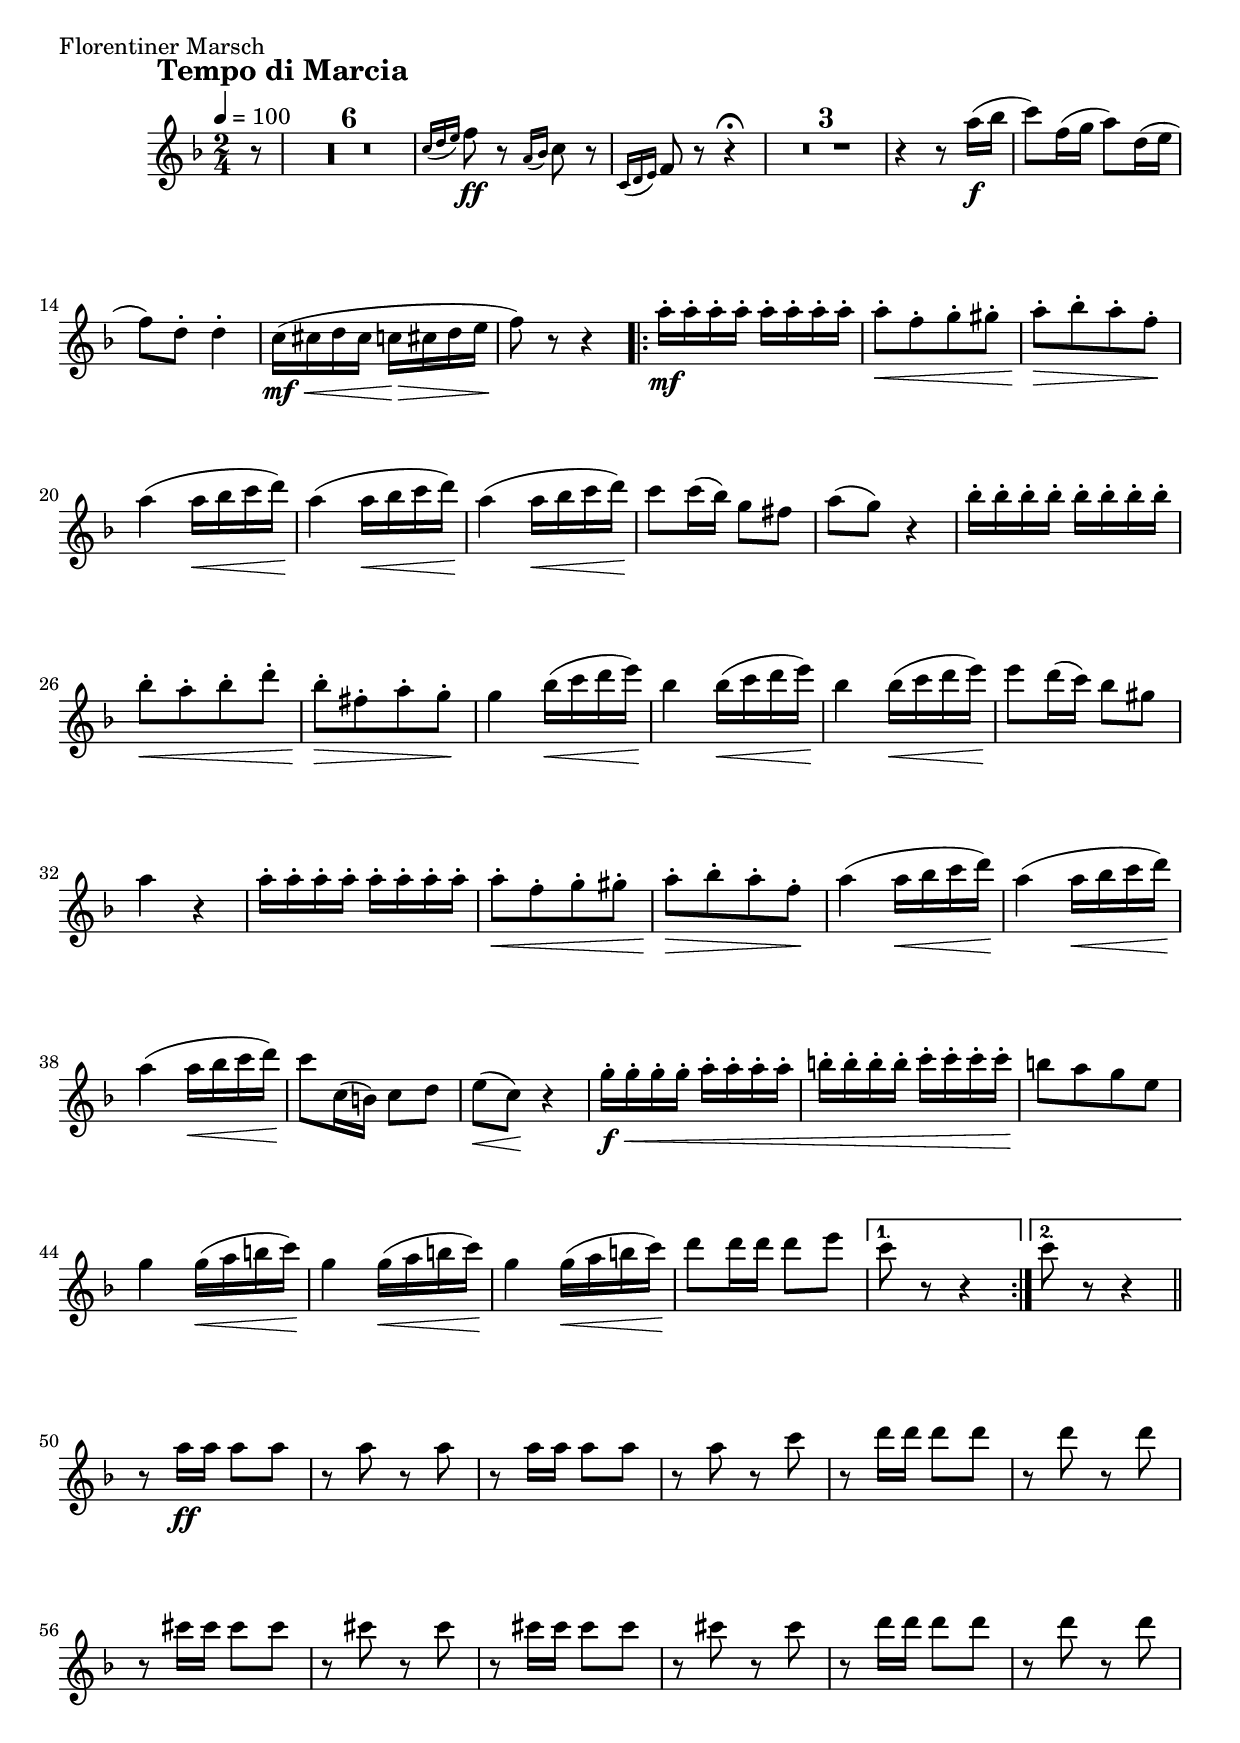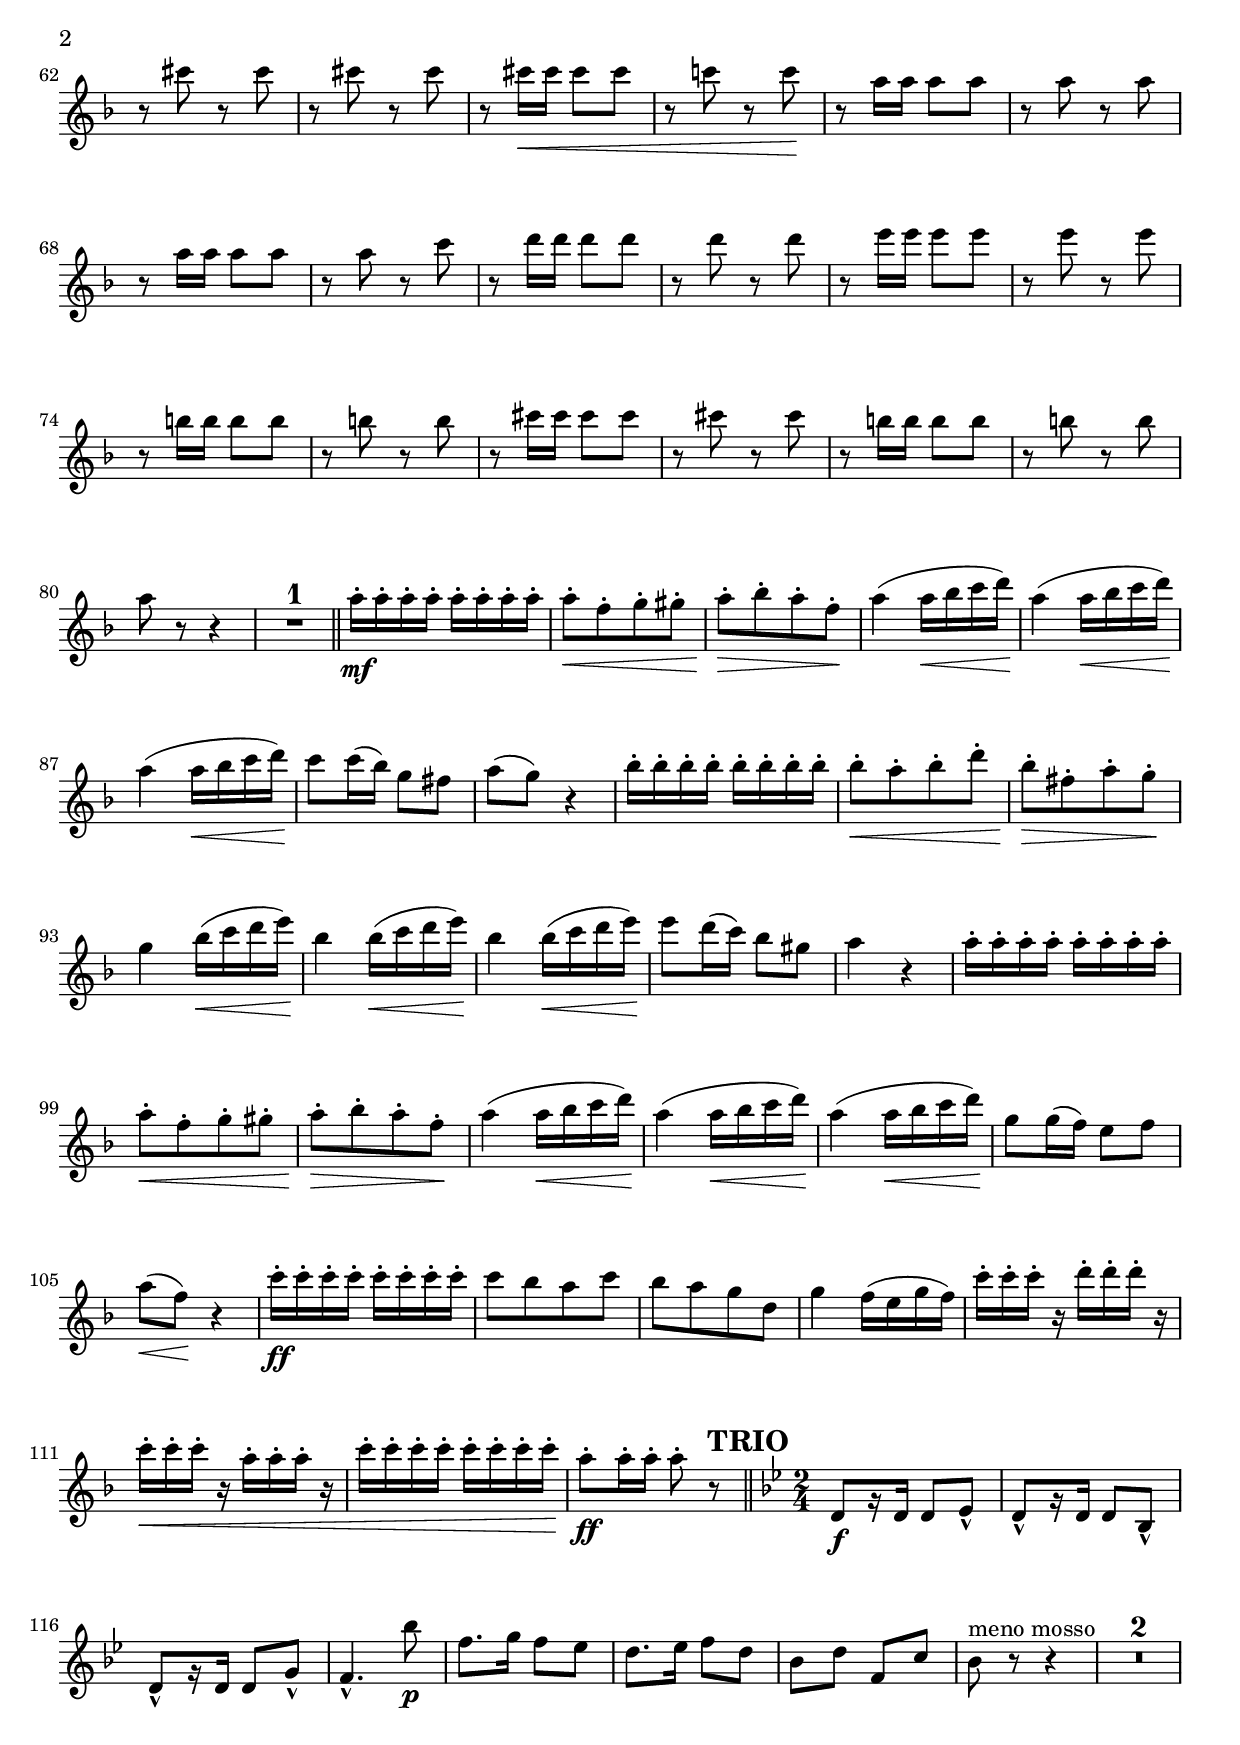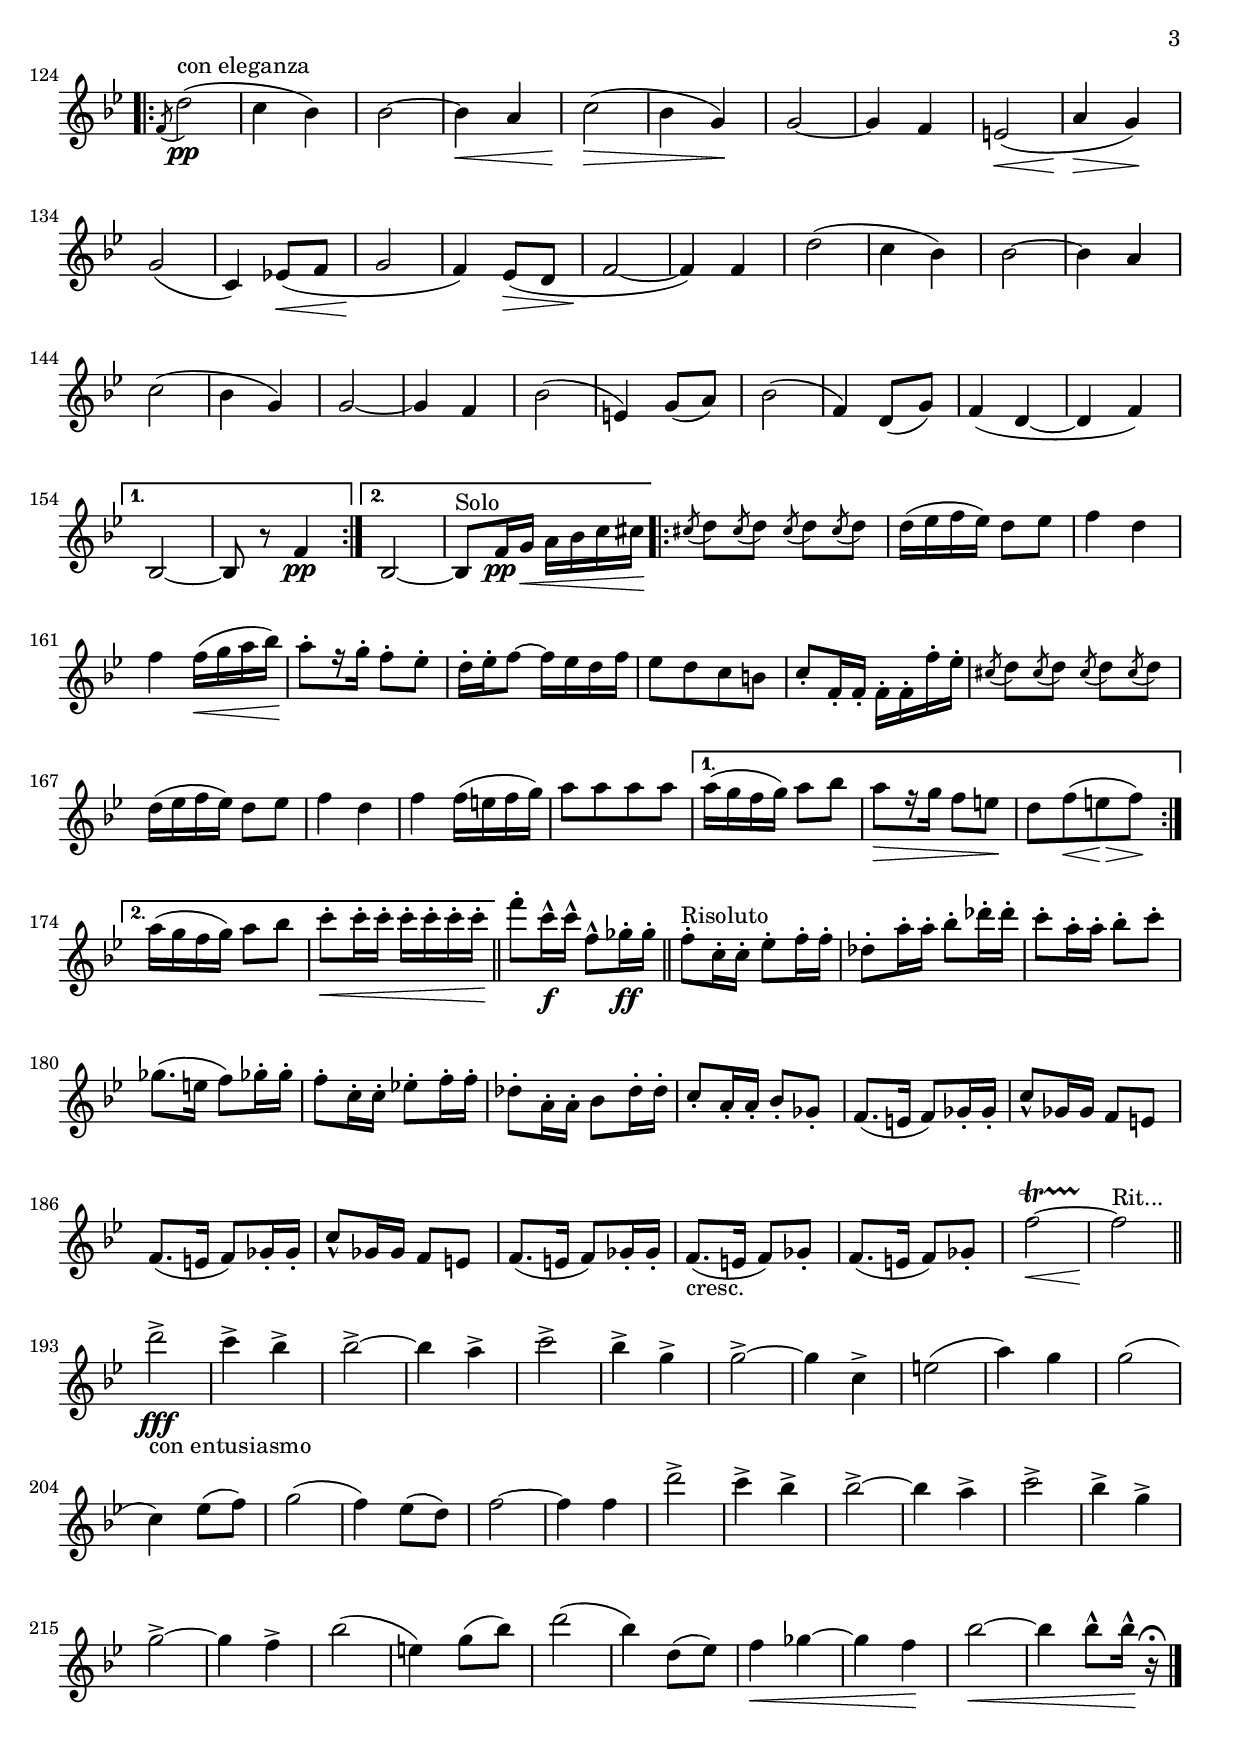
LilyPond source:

\version "2.18.0"
% When ready to include in collection: 1. Comment out top section with \Include file(s)
%                                      2. \midi section if present
%Comment out from here
%{
\include "../../../Includes/Polis_format.ily"

%...to here
%}
  \score {

    % Svenska Polisens Marscher: 1. Florentiner Marsch (Grands marcia italiano)    
    \relative c'' { 
    	    \key f \major \time 2/4 
    	    \tempo 4 = 100
    	    \compressFullBarRests
    	    \set Score.markFormatter = #format-mark-box-letters
    \partial 8 r8
    \mark \markup {\bold  "Tempo di Marcia"}
    R2*6  | 
    \grace{\stemUp c16 [( d e ) ]  } \stemNeutral f8\ff r 
    \grace{\stemUp a,16 [( bes ) ]  } \stemNeutral c8 r |
    \grace{\stemUp c,16 [( d e ) ]  } \stemNeutral f8 r r4\fermata |
    R2*3 |
    r4 r8 a'16\f (bes | c8) f,16 (g a8) d,16 (e | f8) d-. d4-. |
    c16\mf\< (cis d cis c\> cis d e | f8\!) r r4 |
    
    \repeat volta 2 {
    	a16-.\mf a-. a-. a-.
    	\repeat unfold 4 {a16-.} | a8-.\< [f-. g-. gis-.] | 
    	a-.\> [bes-. a-. f-.\!] | 
    	\repeat unfold 3 {a4 (a16\< bes c d\!)} | c8 c16 (bes) g8 fis |
    	a (g) r4 |
    	\repeat unfold 8 {bes16-.} | bes8-.\< [a-. bes-. d-.] |
    	bes-.\> [fis-. a-. g-.\!] | g4 bes16\< (c d e\!) |
    	\repeat unfold 2 {bes4 bes16\< (c d e\!)} | e8 d16 (c) bes8 gis | a4 r |
    	
    	\repeat unfold 8 {a16-.} | a8-.\< [f-. g-. gis-.] | 
    	a-.\> [bes-. a-. f-.\!] | 
    	\repeat unfold 3 {a4 (a16\< bes c d\!)} | c8 c,16 (b) c8 d | 
    	e\< (c\!) r4 |
    	
    	g'16-.\<\f g-. g-. g-. \repeat unfold 4 {a16-.} |
    	\repeat unfold 4 {b16-.} \repeat unfold 4 {c16-.} | b8\! [a g e] |
    	\repeat unfold 3 {g4 g16\< (a b c\!)} | d8 d16 d d8 e  |
    	
    	 
    } %end repeat
    
    \alternative {
    	{c8 r r4}
    	{c8 r r4\bar "||"}
    } %end alternatives
    
 	r8 a16\ff a a8 a | r a r a | r8 a16 a a8 a | r a r c | r d16 d d8 d |
 	r d r d | r cis16 cis cis8 cis | r cis r cis | r cis16 cis cis8 cis | 
 	r cis r cis |r d16 d d8 d | r d r d | r cis r cis | r cis r cis |
 	r cis16\< cis cis8 cis | r c! r c\! | r8 a16 a a8 a | r a r a | 
 	r8 a16 a a8 a | r a r c | r d16 d d8 d | r d r d | r e16 e e8 e | r e r e |
 	r b!16 b b8 b | r b! r b | r cis16 cis cis8 cis | r cis r cis | 
 	r b16 b b8 b | r b r b | a r r4 | R2^\markup{\normalsize\number 1} \bar "||"

 	a16-.\mf a-. a-. a-.
    \repeat unfold 4 {a16-.} | a8-.\< [f-. g-. gis-.] | 
    a-.\> [bes-. a-. f-.\!] | 
    \repeat unfold 3 {a4 (a16\< bes c d\!)} | c8 c16 (bes) g8 fis |
    a (g) r4 |
    \repeat unfold 8 {bes16-.} | bes8-.\< [a-. bes-. d-.] |
    bes-.\> [fis-. a-. g-.\!] | g4 bes16\< (c d e\!) |
    \repeat unfold 2 {bes4 bes16\< (c d e\!)} | e8 d16 (c) bes8 gis | a4 r |
    
    \repeat unfold 8 {a16-.} | a8-.\< [f-. g-. gis-.] | 
    a-.\> [bes-. a-. f-.\!] | 
    \repeat unfold 3 {a4 (a16\< bes c d\!)} | g,8 g16 (f) e8 f | a\< (f\!) r4 |
    c'16-.\ff c-. c-. c-. \repeat unfold 4 {c-.} | c8 [bes a c] | bes [a g d] |
    g4 f16 (e g f) | \repeat unfold 3 {c'16-.} r \repeat unfold 3 {d16-.} r |
    c16-.\< \repeat unfold 2 {c-.} r \repeat unfold 3 {a-.} r |
    \repeat unfold 7 {c-.} c-.\! | a8-.\ff a16-. a16-. a8-. r \bar "||" 
    
    \time 2/4 \key bes \major 
    \mark \markup {\bold  "TRIO"}
    d,,8\f [r16 d] d8 ees-^ | d-^ [r16 d] d8 bes-^ | d8-^ [r16 d] d8 g-^ |
    f4.-^ bes'8\p | f8. g16 f8 ees | d8. ees16 f8 d | bes d f, c' | 
    bes^\markup {meno mosso} r r4 | R2*2 \pageBreak
    
    \repeat volta 2 {
    \bar ".|:"
    \acciaccatura f8 d'2\pp^\markup {con eleganza} ( | c4 bes) | bes2~ | 
    	bes4\< a | c2\> ( | bes4 g\!) | g2~ | g4 f | e2\< ( | a4\> g\!) | g2 ( | 
    	c,4) ees!8\< (f | g2\! | f4) ees8\> (d | f2~\! | f4) f | d'2 ( | 
    	c4 bes) | bes2~ | bes4 a | c2 ( | bes4 g) | g2~ | g4 f | bes2 ( | 
    	e,4) g8 (a) | bes2 ( | f4) d8 (g) | f4 (d~ | d f)   	
    } %end repeat
    
    \alternative {
    	{bes,2~ | bes8 r f'4\pp}
    	{bes,2~ | bes8^\markup {Solo} f'16\pp g\< a bes c cis\!  }
    } %end alternatives

	\repeat volta 2 {
		\repeat unfold 4 {\acciaccatura cis8 d} | d16 (ees f ees) d8 ees | f4 d |
		f f16\<(g a bes\!) | a8-. [r16 g-.] f8-. ees-. | 
		d16-. ees-. f8~ f16 ees d f | ees8 [d c b] | 
		c-. f,16-.f-. f-. f-. f'-. ees-. |
		\repeat unfold 4 {\acciaccatura cis8 d} | d16 (ees f ees) d8 ees | f4 d |
		f f16 (e f g) | a8 [a a a] |
		
	} %end repeat
	
	\alternative {
		{a16 (g f g) a8 bes | a\> [r16 g] f8 e\! | d [f\< (e\> f\!)]}
		{a16 (g f g) a8 bes | c8-.\< c16-. c-. c-. c-. c-. c-.\! \bar "||" }
	} %end alternative

		f8-. c16-^\f c-^ f,8-^ ges16-.\ff ges-. \bar "||" | 	
		f8-.^\markup {Risoluto} c16-. c-. ees8-. f16-. f-. | 
		des8-. a'16-. a-. bes8-. des!16-. des-. |c8-. a16-. a-. bes8-. c-. |
		ges8. (e16 f8) ges!16-. ges-. |f8-. c16-. c-. ees!8-. f16-. f-. | 
		des8-. a16-. a-. bes8 des16-. des-. | c8-. a16-. a-. bes8-. ges-. |
		f8. (e16 f8) ges16-. ges-. | c8-^ ges16 ges f8 e | 
		f8. (e16 f8) ges16-. ges-. | c8-^ ges16 ges f8 e |
		f8. (e16 f8) ges16-. ges-. | f8._\markup {cresc.} (e16 f8) ges8-. |
		f8. (e16 f8) ges8-. |
		f'2~\startTrillSpan\< | f2\stopTrillSpan\!^\markup {Rit...} \bar "||"|

		d'2->\fff_\markup {con entusiasmo} | c4-> bes-> | bes2->~ |bes4 a-> |
		c2-> | bes4-> g-> | g2->~ | g4 c,-> | e2 ( | a4) g | g2 ( | c,4) ees8 (f)|
		g2 ( | f4) ees8 (d) | f2~ | f4 f | d'2->| c4-> bes-> | bes2->~ |
		bes4 a-> | c2-> | bes4-> g-> | g2->~ | g4 f-> | bes2 ( | e,4) g8 (bes) |
		d2 ( | bes4) d,8 (ees) | f4\< ges~ | ges f\! | bes2~\< |
		bes4 bes8-^ bes16-^\! r\fermata \bar "|."
		
    }%end relative
    
    \header {
    	    piece = "Florentiner Marsch
    	    "
    	    composer = "J. Fucik, Op. 214"
    	}
    	
%    \midi {}
    
  }%end score

% a \char#229 A \char#197       o
% a \char#228    A \char#196 	e
% o \char#246 O \char#214	oe